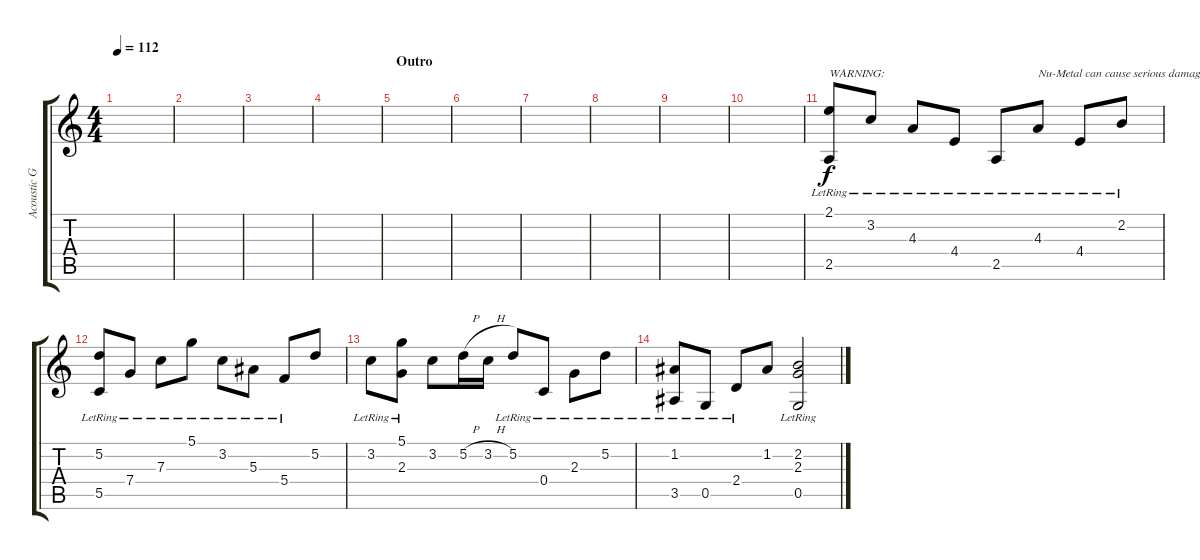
\track ("Acoustic Guitar" "Acoustic G") {instrument acousticguitarsteel}
\staff {score tabs}
\tuning (D4 A3 F3 C3 G2 C2) {hide}
\ts (4 4)
\tempo 112
\clef g2
\ks c
|
|
|
|
\section ("" "Outro")
|
|
|
|
|
|
(2.1{lr} 2.5{lr}).8{txt "WARNING: "} 3.2{lr}.8 4.3{lr}.8 4.4{lr}.8 2.5{lr}.8 4.3{lr}.8{txt "Nu-Metal can cause serious damage to your health."} 4.4{lr}.8 2.2{lr}.8 |
(5.2{lr} 5.5{lr}).8 7.4{lr}.8 7.3{lr}.8 5.1{lr}.8 3.2{lr}.8 5.3{lr}.8 5.4{lr}.8 5.2.8 |
3.2{lr}.8 (5.1{lr} 2.3{lr}).8 3.2.8 5.2{h}.16 3.2{h}.16 5.2{lr}.8 0.4{lr}.8 2.3{lr}.8 5.2{lr}.8 |
(1.2{lr} 3.5).8 0.5{lr}.8 2.4{lr}.8 1.2.8 (2.2{lr} 2.3{lr} 0.5{lr}).2
